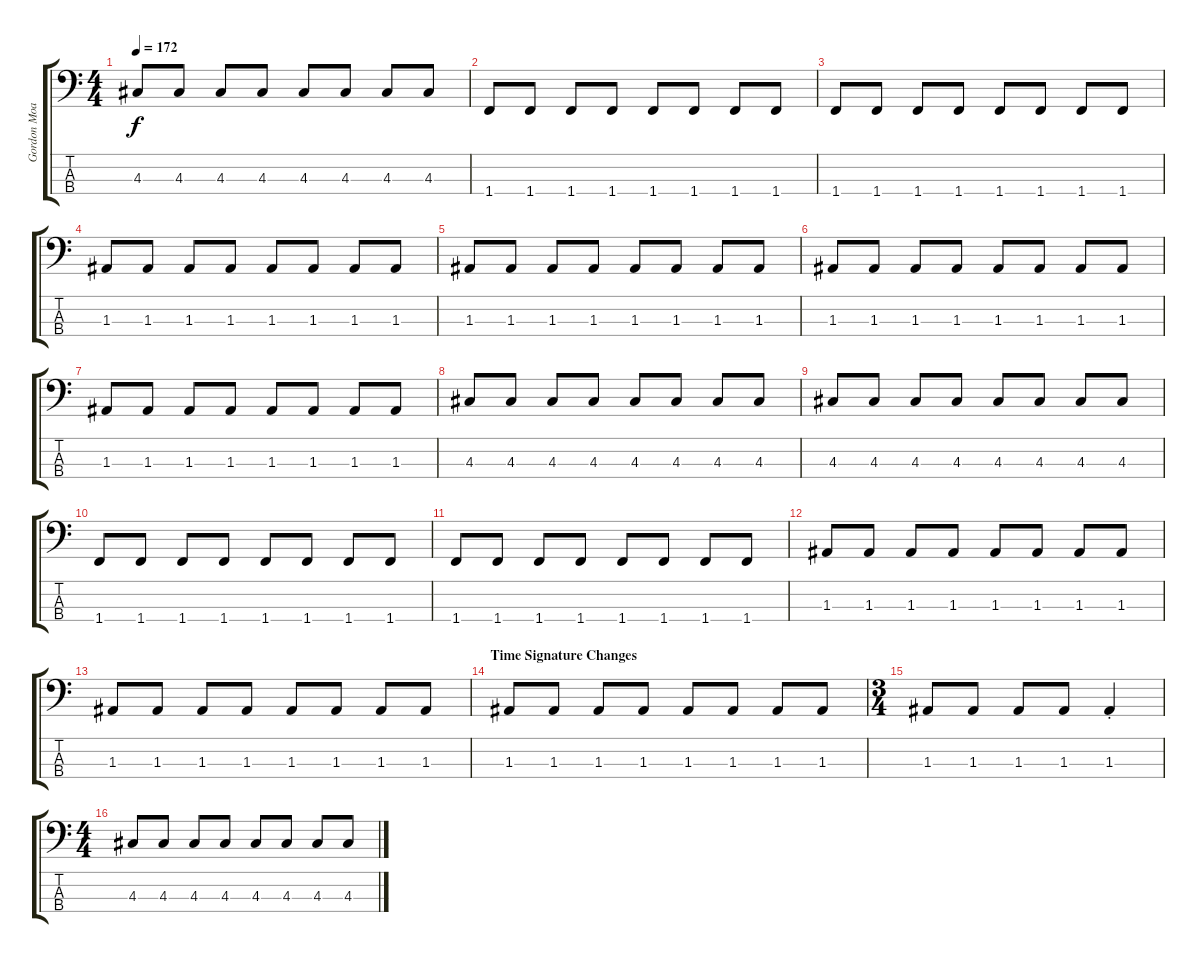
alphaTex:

\track ("Gordon Moakes" "Gordon Moa") {instrument electricbassfinger}
\staff {score tabs}
\tuning (G2 D2 A1 E1) {hide}
\ts (4 4)
\tempo 172
\clef f4
\ks c
4.3.8{dy f} 4.3.8 4.3.8 4.3.8 4.3.8 4.3.8 4.3.8 4.3.8 |
1.4.8 1.4.8 1.4.8 1.4.8 1.4.8 1.4.8 1.4.8 1.4.8 |
1.4.8 1.4.8 1.4.8 1.4.8 1.4.8 1.4.8 1.4.8 1.4.8 |
1.3.8 1.3.8 1.3.8 1.3.8 1.3.8 1.3.8 1.3.8 1.3.8 |
1.3.8 1.3.8 1.3.8 1.3.8 1.3.8 1.3.8 1.3.8 1.3.8 |
1.3.8 1.3.8 1.3.8 1.3.8 1.3.8 1.3.8 1.3.8 1.3.8 |
1.3.8 1.3.8 1.3.8 1.3.8 1.3.8 1.3.8 1.3.8 1.3.8 |
4.3.8 4.3.8 4.3.8 4.3.8 4.3.8 4.3.8 4.3.8 4.3.8 |
4.3.8 4.3.8 4.3.8 4.3.8 4.3.8 4.3.8 4.3.8 4.3.8 |
1.4.8 1.4.8 1.4.8 1.4.8 1.4.8 1.4.8 1.4.8 1.4.8 |
1.4.8 1.4.8 1.4.8 1.4.8 1.4.8 1.4.8 1.4.8 1.4.8 |
1.3.8 1.3.8 1.3.8 1.3.8 1.3.8 1.3.8 1.3.8 1.3.8 |
1.3.8 1.3.8 1.3.8 1.3.8 1.3.8 1.3.8 1.3.8 1.3.8 |
\section ("" "Time Signature Changes")
1.3.8 1.3.8 1.3.8 1.3.8 1.3.8 1.3.8 1.3.8 1.3.8 |
\ts (3 4)
1.3.8 1.3.8 1.3.8 1.3.8 1.3{st}.4 |
\ts (4 4)
4.3.8 4.3.8 4.3.8 4.3.8 4.3.8 4.3.8 4.3.8 4.3.8
